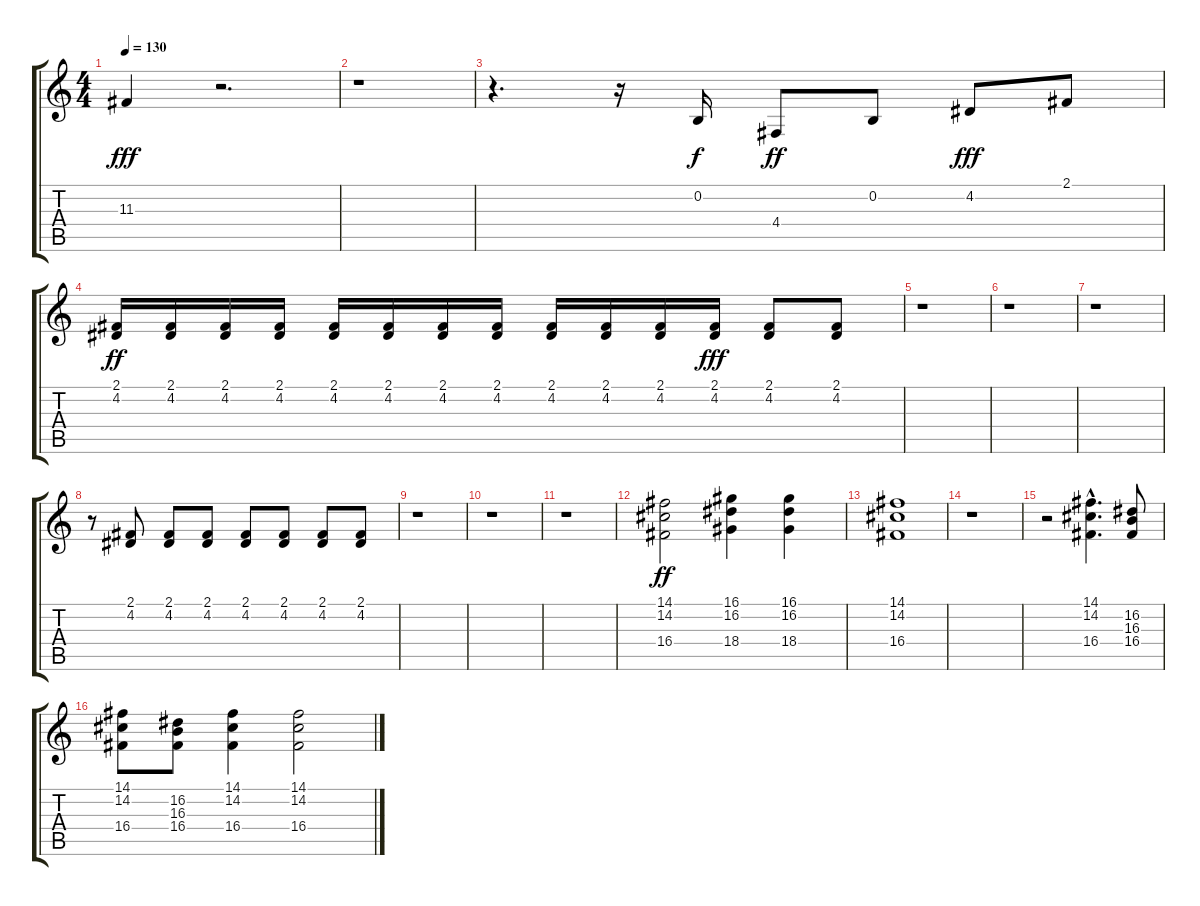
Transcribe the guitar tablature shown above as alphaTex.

\track "" {instrument electricgrandpiano}
\staff {score tabs}
\tuning (E4 B3 G3 D3 A2 E2) {hide}
\ts (4 4)
\tempo 130
\clef g2
\ks c
11.3.4{dy fff} r.2{d} |
r.1 |
r.4{d} r.16 0.2.16{dy f} 4.4.8{dy ff} 0.2.8 4.2.8{dy fff} 2.1.8 |
(2.1 4.2).16{dy ff} (2.1 4.2).16 (2.1 4.2).16 (2.1 4.2).16 (2.1 4.2).16 (2.1 4.2).16 (2.1 4.2).16 (2.1 4.2).16 (2.1 4.2).16 (2.1 4.2).16 (2.1 4.2).16 (2.1 4.2).16{dy fff} (2.1 4.2).8 (2.1 4.2).8 |
r.1 |
r.1 |
r.1 |
r.8 (2.1 4.2).8 (2.1 4.2).8 (2.1 4.2).8 (2.1 4.2).8 (2.1 4.2).8 (2.1 4.2).8 (2.1 4.2).8 |
r.1 |
r.1 |
r.1 |
(14.1 14.2 16.4).2{dy ff} (16.1 16.2 18.4).4 (16.1 16.2 18.4).4 |
(14.1 14.2 16.4).1 |
r.1 |
r.2 (14.1{hac} 14.2{hac} 16.4{hac}).4{d} (16.2 16.3 16.4).8 |
(14.1 14.2 16.4).8 (16.2 16.3 16.4).8 (14.1 14.2 16.4).4 (14.1 14.2 16.4).2
